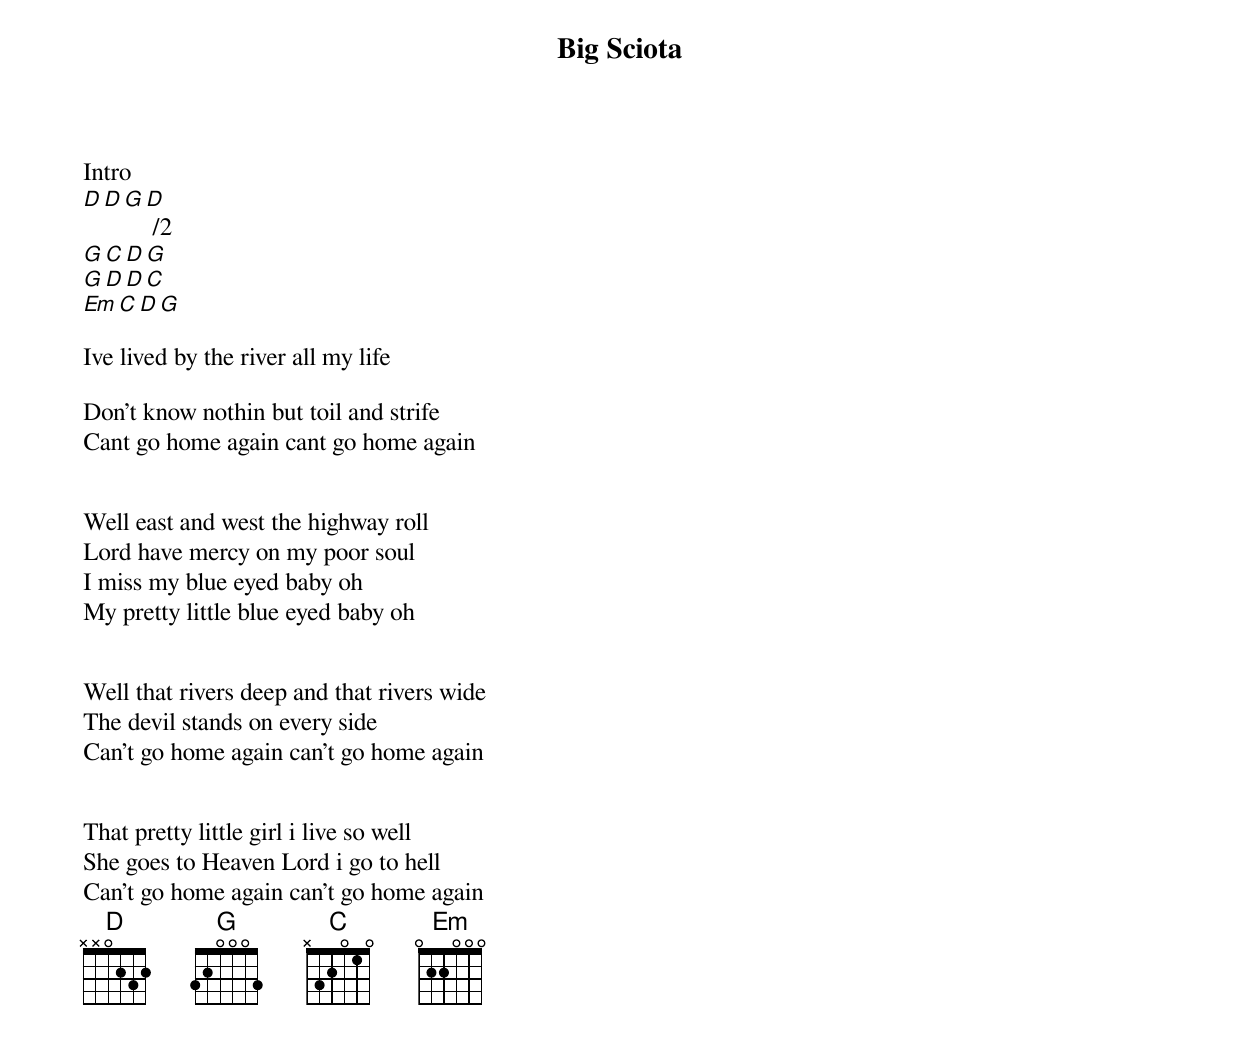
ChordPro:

{title:Big Sciota}
Intro
[D][D][G][D] /2
[G][C][D][G]
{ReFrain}
[G][D][D][C]
[Em][C][D][G]

Ive lived by the river all my life

Don't know nothin but toil and strife
Cant go home again cant go home again

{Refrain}

Well east and west the highway roll
Lord have mercy on my poor soul
I miss my blue eyed baby oh
My pretty little blue eyed baby oh

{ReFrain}

Well that rivers deep and that rivers wide
The devil stands on every side
Can't go home again can't go home again

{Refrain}

That pretty little girl i live so well
She goes to Heaven Lord i go to hell
Can't go home again can't go home again
